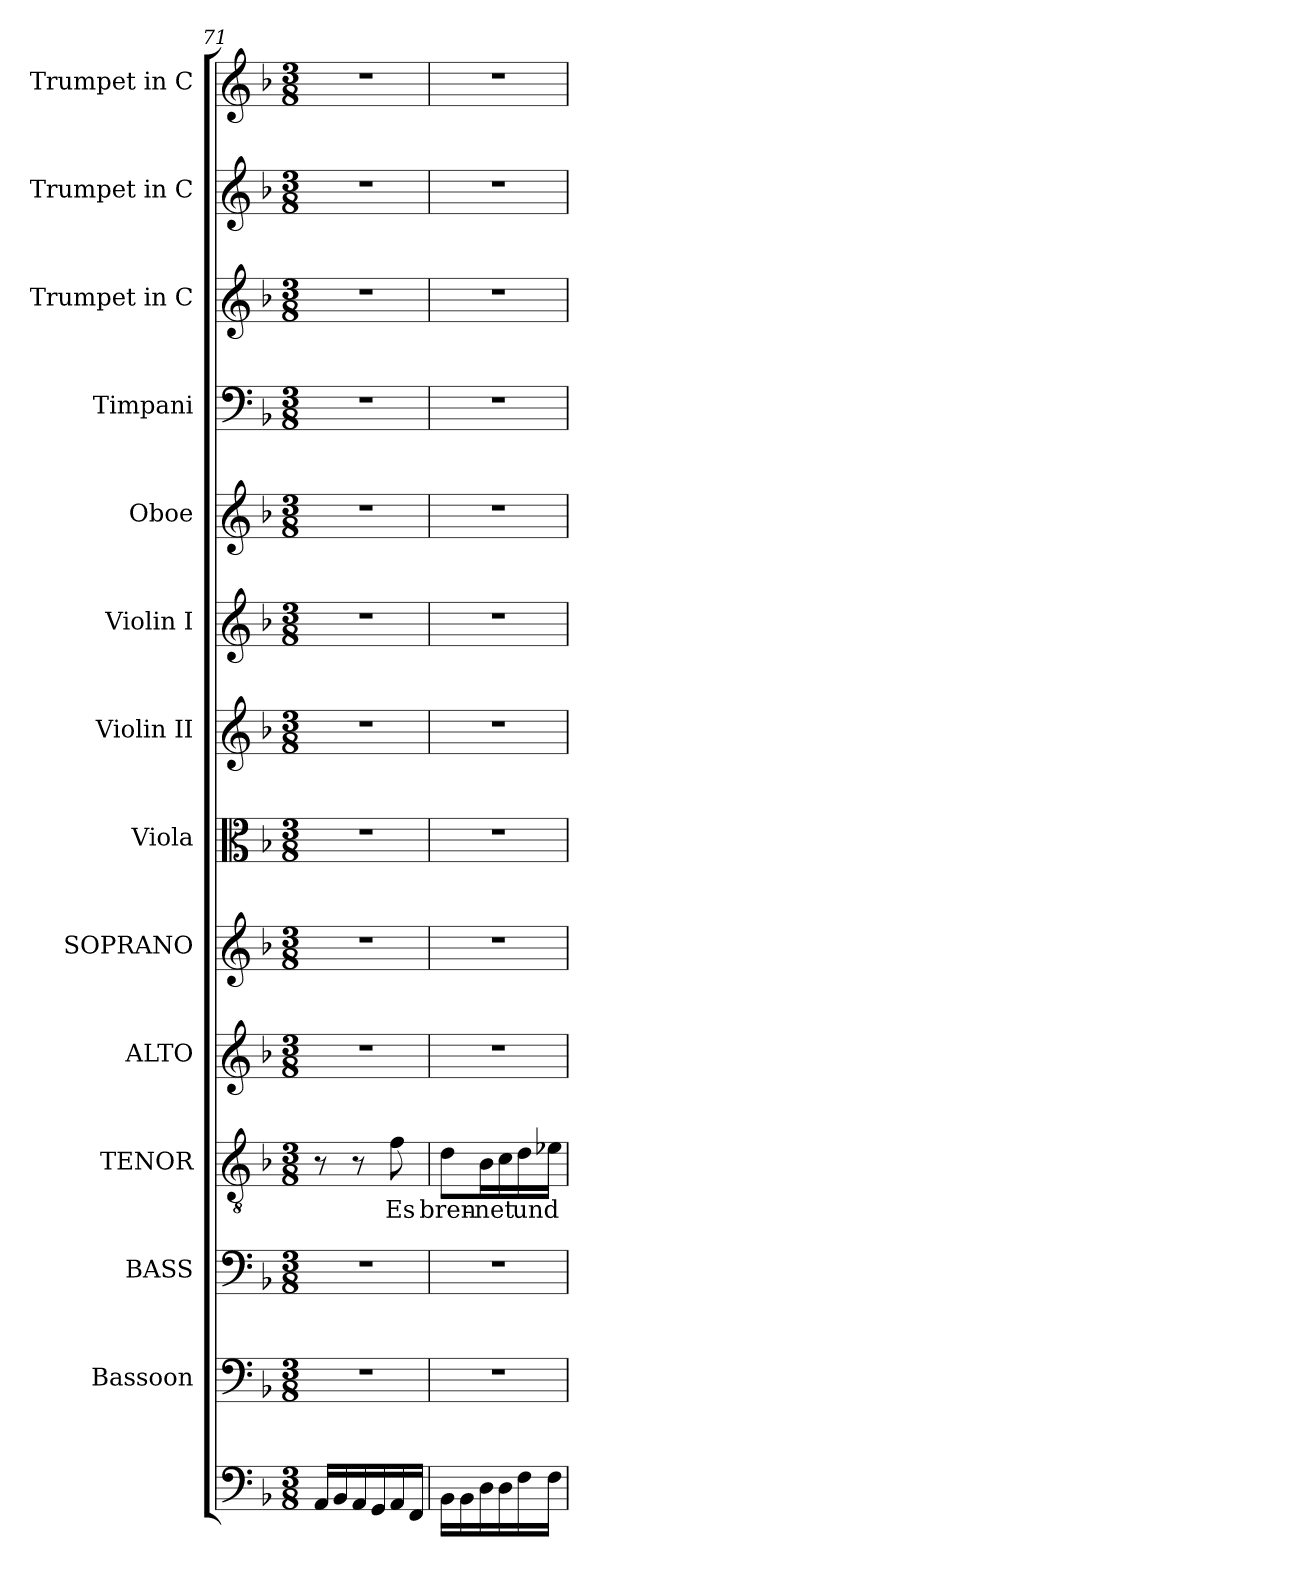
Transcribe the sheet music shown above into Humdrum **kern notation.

**kern	**kern	**kern	**kern	**text	**kern	**kern	**kern	**kern	**kern	**kern	**kern	**kern	**kern	**kern
*part14	*part13	*part12	*part11	*part11	*part10	*part9	*part8	*part7	*part6	*part5	*part4	*part3	*part2	*part1
*staff14	*staff13	*staff12	*staff11	*staff11	*staff10	*staff9	*staff8	*staff7	*staff6	*staff5	*staff4	*staff3	*staff2	*staff1
*	*I"Bassoon	*I"BASS	*I"TENOR	*	*I"ALTO	*I"SOPRANO	*I"Viola	*I"Violin II	*I"Violin I	*I"Oboe	*I"Timpani	*I"Trumpet in C	*I"Trumpet in C	*I"Trumpet in C
*	*	*	*	*	*I'Alto	*I'Soprano	*I'Viola	*I'Violin II	*I'Violin I	*I'Oboe	*I'Timp.	*	*	*
*clefF4	*clefF4	*clefF4	*clefGv2	*	*clefG2	*clefG2	*clefC3	*clefG2	*clefG2	*clefG2	*clefF4	*clefG2	*clefG2	*clefG2
*	*	*	*ITrd7c12	*	*	*	*	*	*	*	*	*	*	*
*k[b-]	*k[b-]	*k[b-]	*k[b-]	*	*k[b-]	*k[b-]	*k[b-]	*k[b-]	*k[b-]	*k[b-]	*k[b-]	*k[b-]	*k[b-]	*k[b-]
*F:	*F:	*F:	*F:	*	*F:	*F:	*F:	*F:	*F:	*F:	*F:	*F:	*F:	*F:
*M3/8	*M3/8	*M3/8	*M3/8	*	*M3/8	*M3/8	*M3/8	*M3/8	*M3/8	*M3/8	*M3/8	*M3/8	*M3/8	*M3/8
=71	=71	=71	=71	=71	=71	=71	=71	=71	=71	=71	=71	=71	=71	=71
!	!LO:N:vis=1	!LO:N:vis=1	!	!	!LO:N:vis=1	!LO:N:vis=1	!LO:N:vis=1	!LO:N:vis=1	!LO:N:vis=1	!LO:N:vis=1	!LO:N:vis=1	!LO:N:vis=1	!LO:N:vis=1	!LO:N:vis=1
16AAi/LL	4.r	4.r	8r	.	4.r	4.r	4.r	4.r	4.r	4.r	4.r	4.r	4.r	4.r
16BB-i/	.	.	.	.	.	.	.	.	.	.	.	.	.	.
16AAi/	.	.	8r	.	.	.	.	.	.	.	.	.	.	.
16GGi/	.	.	.	.	.	.	.	.	.	.	.	.	.	.
!	!	!	!	!LO:LY:b:color=#000000	!	!	!	!	!	!	!	!	!	!
16AAi/	.	.	8Fi\	Es	.	.	.	.	.	.	.	.	.	.
16FFi/JJ	.	.	.	.	.	.	.	.	.	.	.	.	.	.
=72	=72	=72	=72	=72	=72	=72	=72	=72	=72	=72	=72	=72	=72	=72
!	!LO:N:vis=1	!LO:N:vis=1	!	!	!	!	!	!	!	!	!	!	!	!
!	!	!	!	!LO:LY:b:color=#000000	!LO:N:vis=1	!LO:N:vis=1	!LO:N:vis=1	!LO:N:vis=1	!LO:N:vis=1	!LO:N:vis=1	!LO:N:vis=1	!LO:N:vis=1	!LO:N:vis=1	!LO:N:vis=1
16BB-i\LL	4.r	4.r	8Di\L	bren-	4.r	4.r	4.r	4.r	4.r	4.r	4.r	4.r	4.r	4.r
16BB-i\	.	.	.	.	.	.	.	.	.	.	.	.	.	.
!	!	!	!	!LO:LY:b:color=#000000	!	!	!	!	!	!	!	!	!	!
16Di\	.	.	16BB-i\L	-net	.	.	.	.	.	.	.	.	.	.
16Di\	.	.	16Ci\	.	.	.	.	.	.	.	.	.	.	.
!	!	!	!	!LO:LY:b:color=#000000	!	!	!	!	!	!	!	!	!	!
16Fi\	.	.	16Di\	und	.	.	.	.	.	.	.	.	.	.
16Fi\JJ	.	.	16E-Xi\JJ	.	.	.	.	.	.	.	.	.	.	.
=	=	=	=	=	=	=	=	=	=	=	=	=	=	=
*-	*-	*-	*-	*-	*-	*-	*-	*-	*-	*-	*-	*-	*-	*-
